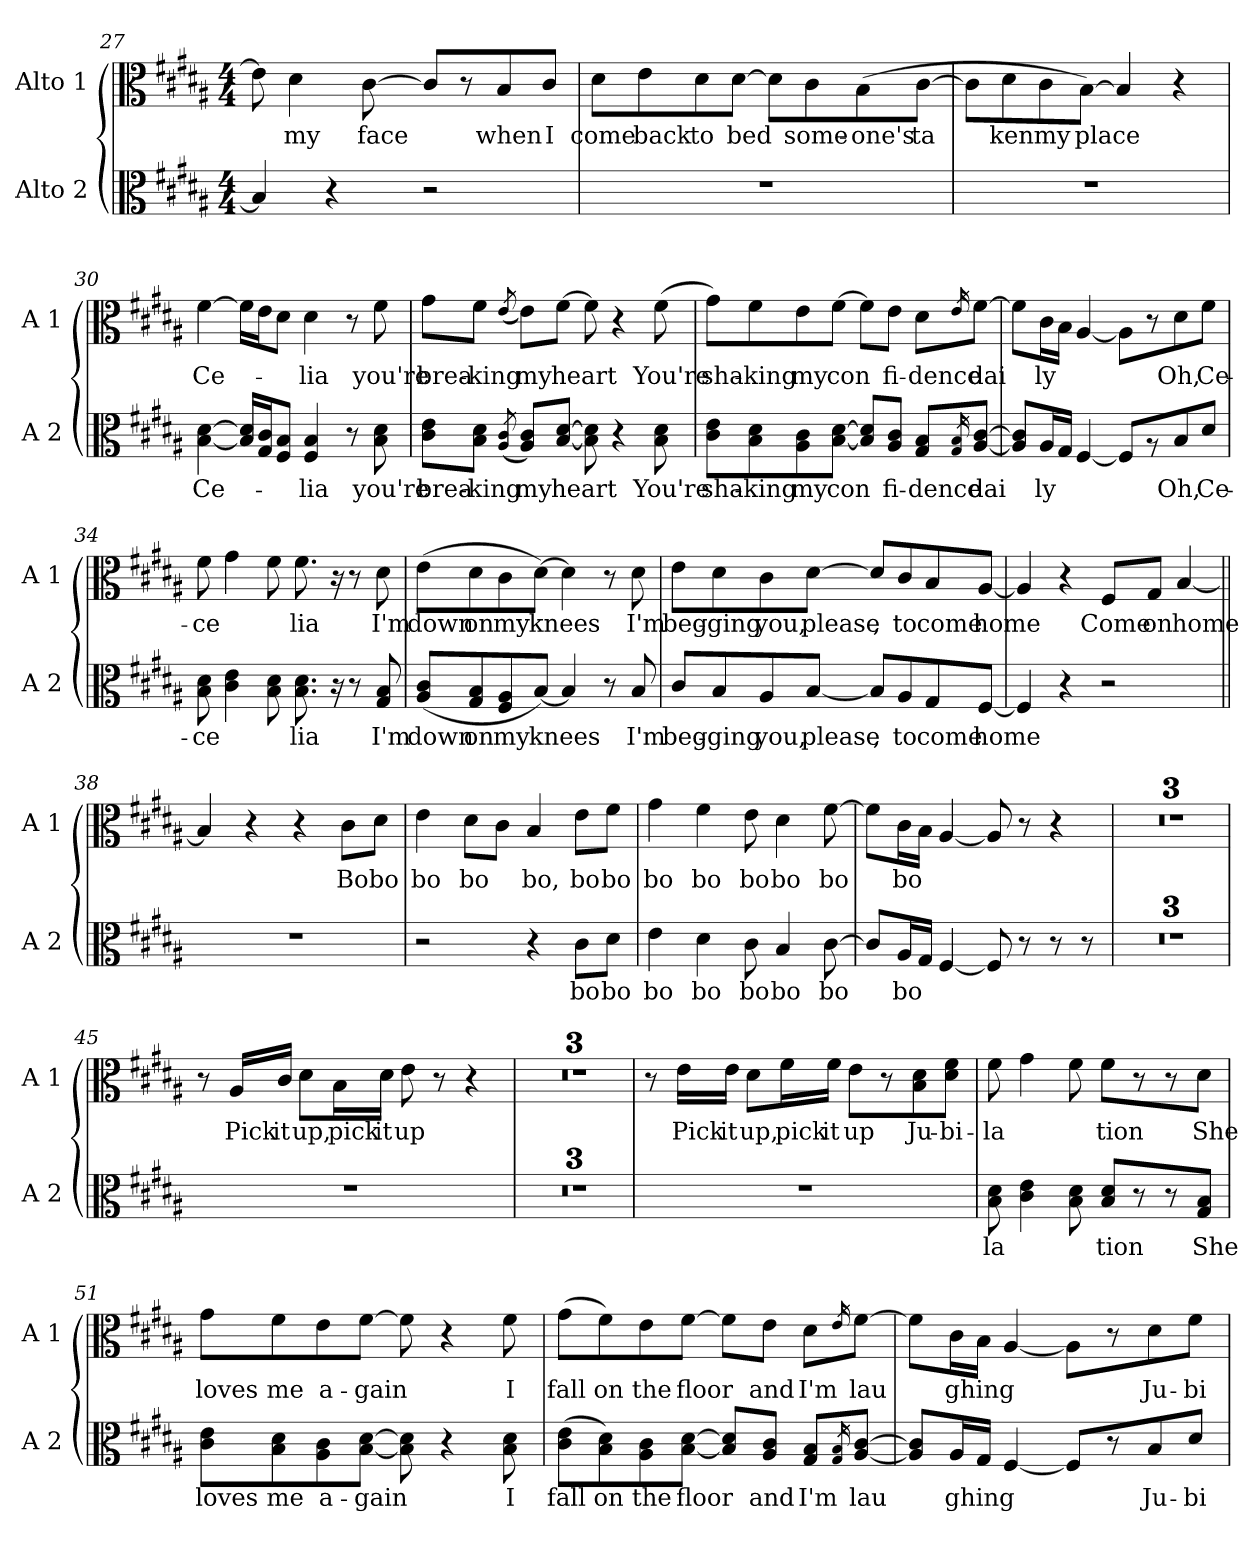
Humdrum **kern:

**kern	**text	**kern	**text
*part2	*part2	*part1	*part1
*staff2	*staff2	*staff1	*staff1
*I"Alto 2	*	*I"Alto 1	*
*I'A 2	*	*I'A 1	*
*clefC3	*	*clefC3	*
*k[f#c#g#d#a#]	*	*k[f#c#g#d#a#]	*
*B:	*	*B:	*
*M4/4	*	*M4/4	*
=27	=27	=27	=27
4B/]	.	8e\]	.
!	!	!	!LO:LY:b
.	.	4d#\	my
4r	.	.	.
!	!	!	!LO:LY:b
.	.	[8c#\	face
2r	.	8c#/L]	.
.	.	8r	.
!	!	!	!LO:LY:b
.	.	8B/	when
!	!	!	!LO:LY:b
.	.	8c#/J	I
=28	=28	=28	=28
!	!	!	!LO:LY:b
1r	.	8d#\L	come
!	!	!	!LO:LY:b
.	.	8e\	back
!	!	!	!LO:LY:b
.	.	8d#\	to
!	!	!	!LO:LY:b
.	.	[8d#\J	bed
.	.	8d#\L]	.
!	!	!	!LO:LY:b
.	.	8c#\	some-
!	!	!	!LO:LY:b
.	.	(>8B\	-one's
!	!	!	!LO:LY:b
.	.	[8c#\J	ta
=29	=29	=29	=29
1r	.	8c#\L]	.
!	!	!	!LO:LY:b
.	.	8d#\	ken
!	!	!	!LO:LY:b
.	.	8c#\	my
!	!	!	!LO:LY:b
.	.	[8B\J)	place
.	.	4B/]	.
.	.	4r	.
=30	=30	=30	=30
!	!LO:LY:b	!	!LO:LY:b
[4B\ [4d#\	Ce-	[4f#\	Ce-
16B/] 16d#/]LL	.	16f#\LL]	.
16G#/ 16c#/J	.	16e\J	.
8F#/ 8B/J	.	8d#\J	.
!	!LO:LY:b	!	!LO:LY:b
4F#/ 4B/	-lia	4d#\	-lia
8r	.	8r	.
!	!LO:LY:b	!	!LO:LY:b
8B\ 8d#\	you're	8f#\	you're
=31	=31	=31	=31
!	!LO:LY:b	!	!LO:LY:b
8c#\ 8e\L	brea-	8g#\L	brea-
!	!LO:LY:b	!	!LO:LY:b
8B\ 8d#\J	-king	8f#\J	-king
(<8qA#/ 8qc#/	.	(>8qe/	.
!	!LO:LY:b	!	!LO:LY:b
8A#/ 8c#/L)	my	8e\L)	my
!	!LO:LY:b	!	!LO:LY:b
[8B/ [8d#/J	heart	[8f#\J	heart
8B\] 8d#\]	.	8f#\]	.
4r	.	4r	.
!	!LO:LY:b	!	!LO:LY:b
8B\ 8d#\	You're	(>8f#\	You're
=32	=32	=32	=32
!	!LO:LY:b	!	!LO:LY:b
8c#\ 8e\L	sha-	8g#\L)	sha-
!	!LO:LY:b	!	!LO:LY:b
8B\ 8d#\	-king	8f#\	-king
!	!LO:LY:b	!	!LO:LY:b
8A#\ 8c#\	my	8e\	my
!	!LO:LY:b	!	!LO:LY:b
[8B\ [8d#\J	con	[8f#\J	con
8B/] 8d#/]L	.	8f#\L]	.
!	!LO:LY:b	!	!LO:LY:b
8A#/ 8c#/J	fi-	8e\J	fi-
!	!LO:LY:b	!	!LO:LY:b
8G#/ 8B/L	-dence	8d#\L	-dence
16qG#/ 16qB/	.	16qe/	.
!	!LO:LY:b	!	!LO:LY:b
[8A#/ [8c#/J	dai	[8f#\J	dai
=33	=33	=33	=33
8A#/] 8c#/]L	.	8f#\L]	.
!	!LO:LY:b	!	!LO:LY:b
16A#/L	ly	16c#\L	ly
16G#/JJ	.	16B\JJ	.
[4F#/	.	[4A#/	.
8F#/L]	.	8A#\L]	.
8r	.	8r	.
!	!LO:LY:b	!	!LO:LY:b
8B/	Oh,	8d#\	Oh,
!	!LO:LY:b	!	!LO:LY:b
8d#/J	Ce-	8f#\J	Ce-
=34	=34	=34	=34
!	!LO:LY:b	!	!LO:LY:b
8B\ 8d#\	-ce	8f#\	-ce
4c#\ 4e\	.	4g#\	.
8B\ 8d#\	.	8f#\	.
!	!LO:LY:b	!	!LO:LY:b
8.B\ 8.d#\	lia	8.f#\	lia
16r	.	16r	.
8r	.	8r	.
!	!LO:LY:b	!	!LO:LY:b
8G#/ 8B/	I'm	8d#\	I'm
=35	=35	=35	=35
!	!LO:LY:b	!	!LO:LY:b
(<8A#/ 8c#/L	down	(>8e\L	down
!	!LO:LY:b	!	!LO:LY:b
8G#/ 8B/	on	8d#\	on
!	!LO:LY:b	!	!LO:LY:b
8F#/ 8A#/	my	8c#\	my
!	!LO:LY:b	!	!LO:LY:b
[8B/J)	knees	[8d#\J)	knees
4B/]	.	4d#\]	.
8r	.	8r	.
!	!LO:LY:b	!	!LO:LY:b
8B/	I'm	8d#\	I'm
=36	=36	=36	=36
!	!LO:LY:b	!	!LO:LY:b
8c#/L	beg-	8e\L	beg-
!	!LO:LY:b	!	!LO:LY:b
8B/	-ging	8d#\	-ging
!	!LO:LY:b	!	!LO:LY:b
8A#/	you,	8c#\	you,
!	!LO:LY:b	!	!LO:LY:b
[8B/J	please	[8d#\J	please
!	!LO:LY:b	!	!LO:LY:b
8B/L]	,	8d#/L]	,
!	!LO:LY:b	!	!LO:LY:b
8A#/	to	8c#/	to
!	!LO:LY:b	!	!LO:LY:b
8G#/	come	8B/	come
!	!LO:LY:b	!	!LO:LY:b
[8F#/J	home	[8A#/J	home
=37	=37	=37	=37
4F#/]	.	4A#/]	.
4r	.	4r	.
!	!	!	!LO:LY:b
2r	.	8F#/L	Come
!	!	!	!LO:LY:b
.	.	8G#/J	on
!	!	!	!LO:LY:b
.	.	[4B/	home
=38||	=38||	=38||	=38||
1r	.	4B/]	.
.	.	4r	.
.	.	4r	.
!	!	!	!LO:LY:b
.	.	8c#\L	Bo
!	!	!	!LO:LY:b
.	.	8d#\J	bo
=39	=39	=39	=39
!	!	!	!LO:LY:b
2r	.	4e\	bo
!	!	!	!LO:LY:b
.	.	8d#\L	bo
.	.	8c#\J	.
!	!	!	!LO:LY:b
4r	.	4B/	bo,
!	!LO:LY:b	!	!LO:LY:b
8c#\L	bo	8e\L	bo
!	!LO:LY:b	!	!LO:LY:b
8d#\J	bo	8f#\J	bo
=40	=40	=40	=40
!	!LO:LY:b	!	!LO:LY:b
4e\	bo	4g#\	bo
!	!LO:LY:b	!	!LO:LY:b
4d#\	bo	4f#\	bo
!	!LO:LY:b	!	!LO:LY:b
8c#\	bo	8e\	bo
!	!LO:LY:b	!	!LO:LY:b
4B/	bo	4d#\	bo
!	!LO:LY:b	!	!LO:LY:b
[8c#\	bo	[8f#\	bo
=41	=41	=41	=41
8c#/L]	.	8f#\L]	.
!	!LO:LY:b	!	!LO:LY:b
16A#/L	bo	16c#\L	bo
16G#/JJ	.	16B\JJ	.
[4F#/	.	[4A#/	.
8F#/]	.	8A#/]	.
8r	.	8r	.
8r	.	4r	.
8r	.	.	.
=42	=42	=42	=42
1r	.	1r	.
=43	=43	=43	=43
1r	.	1r	.
=44	=44	=44	=44
1r	.	1r	.
=45	=45	=45	=45
1r	.	8r	.
!	!	!LO:N:head=solid	!LO:LY:b
.	.	16A#/LL	Pick
!	!	!LO:N:head=solid	!LO:LY:b
.	.	16c#/JJ	it
!	!	!LO:N:head=solid	!LO:LY:b
.	.	8d#\L	up,
!	!	!LO:N:head=solid	!LO:LY:b
.	.	16B\L	pick
!	!	!LO:N:head=solid	!LO:LY:b
.	.	16d#\JJ	it
!	!	!LO:N:head=solid	!LO:LY:b
.	.	8e\	up
.	.	8r	.
.	.	4r	.
=46	=46	=46	=46
1r	.	1r	.
=47	=47	=47	=47
1r	.	1r	.
=48	=48	=48	=48
1r	.	1r	.
=49	=49	=49	=49
1r	.	8r	.
!	!	!LO:N:head=solid	!LO:LY:b
.	.	16e\LL	Pick
!	!	!LO:N:head=solid	!LO:LY:b
.	.	16e\JJ	it
!	!	!LO:N:head=solid	!LO:LY:b
.	.	8d#\L	up,
!	!	!LO:N:head=solid	!LO:LY:b
.	.	16f#\L	pick
!	!	!LO:N:head=solid	!LO:LY:b
.	.	16f#\JJ	it
!	!	!LO:N:head=solid	!LO:LY:b
.	.	8e\L	up
.	.	8r	.
!	!	!	!LO:LY:b
.	.	8B\ 8d#\	Ju-
!	!	!	!LO:LY:b
.	.	8d#\ 8f#\J	-bi-
=50	=50	=50	=50
!	!LO:LY:b	!	!LO:LY:b
8B\ 8d#\	la	8f#\	-la
4c#\ 4e\	.	4g#\	.
8B\ 8d#\	.	8f#\	.
!	!LO:LY:b	!	!LO:LY:b
8B/ 8d#/L	tion	8f#\L	tion
8r	.	8r	.
8r	.	8r	.
!	!LO:LY:b	!	!LO:LY:b
8G#/ 8B/J	She	8d#\J	She
=51	=51	=51	=51
!	!LO:LY:b	!	!LO:LY:b
8c#\ 8e\L	loves	8g#\L	loves
!	!LO:LY:b	!	!LO:LY:b
8B\ 8d#\	me	8f#\	me
!	!LO:LY:b	!	!LO:LY:b
8A#\ 8c#\	a-	8e\	a-
!	!LO:LY:b	!	!LO:LY:b
[8B\ [8d#\J	-gain	[8f#\J	-gain
8B\] 8d#\]	.	8f#\]	.
4r	.	4r	.
!	!LO:LY:b	!	!LO:LY:b
8B\ 8d#\	I	8f#\	I
=52	=52	=52	=52
!	!LO:LY:b	!	!LO:LY:b
(>8c#\ 8e\L	fall	(>8g#\L	fall
!	!LO:LY:b	!	!LO:LY:b
8B\ 8d#\)	on	8f#\)	on
!	!LO:LY:b	!	!LO:LY:b
8A#\ 8c#\	the	8e\	the
!	!LO:LY:b	!	!LO:LY:b
[8B\ [8d#\J	floor	[8f#\J	floor
8B/] 8d#/]L	.	8f#\L]	.
!	!LO:LY:b	!	!LO:LY:b
8A#/ 8c#/J	and	8e\J	and
!	!LO:LY:b	!	!LO:LY:b
8G#/ 8B/L	I'm	8d#\L	I'm
16qG#/ 16qB/	.	16qe/	.
!	!LO:LY:b	!	!LO:LY:b
[8A#/ [8c#/J	lau	[8f#\J	lau
=53	=53	=53	=53
8A#/] 8c#/]L	.	8f#\L]	.
!	!LO:LY:b	!	!LO:LY:b
16A#/L	ghing	16c#\L	ghing
16G#/JJ	.	16B\JJ	.
[4F#/	.	[4A#/	.
8F#/L]	.	8A#\L]	.
8r	.	8r	.
!	!LO:LY:b	!	!LO:LY:b
8B/	Ju-	8d#\	Ju-
!	!LO:LY:b	!	!LO:LY:b
8d#/J	-bi-	8f#\J	-bi-
=	=	=	=
*-	*-	*-	*-
